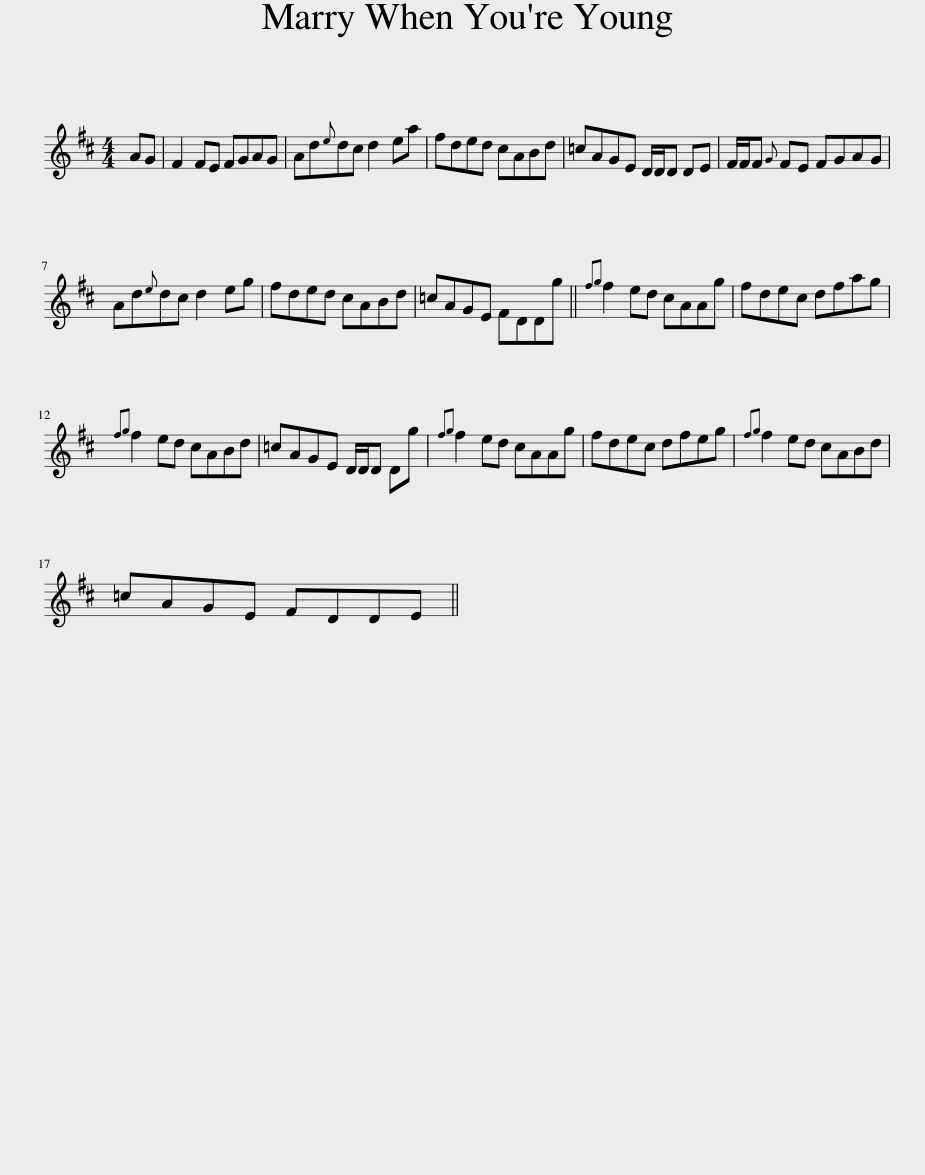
X:1
L:1/8
M:4/4
I:linebreak $
K:D
V:1 treble
V:1
 AG | F2 FE FGAG | Ad{e}dc d2 ea | fded cABd | =cAGE D/D/D DE | %5
 F/F/F{G} FE FGAG |$ Ad{e}dc d2 eg | fded cABd | =cAGE FDDg ||{fg} f2 ed cAAg | %10
 fdec dfag |${fg} f2 ed cABd | =cAGE D/D/D Dg |{fg} f2 ed cAAg | fdec dfeg | %15
{fg} f2 ed cABd |$ =cAGE FDDE || %17
